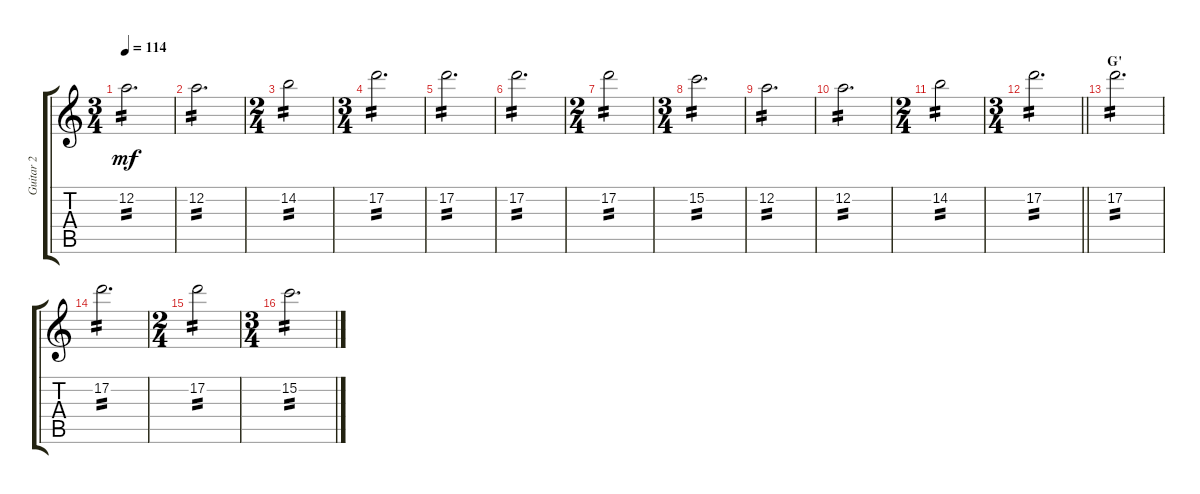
\track ("Guitar 2" "Guitar 2") {instrument overdrivenguitar}
\staff {score tabs}
\tuning (D4 A3 F3 C3 G2 C2) {hide}
\ts (3 4)
\tempo 114
\clef g2
\ks c
12.2.2{d tp 2 dy mf} |
12.2.2{d tp 2} |
\ts (2 4)
14.2.2{tp 2} |
\ts (3 4)
17.2.2{d tp 2} |
17.2.2{d tp 2} |
17.2.2{d tp 2} |
\ts (2 4)
17.2.2{tp 2} |
\ts (3 4)
15.2.2{d tp 2} |
12.2.2{d tp 2} |
12.2.2{d tp 2} |
\ts (2 4)
14.2.2{tp 2} |
\ts (3 4)
\barLineRight lightlight
17.2.2{d tp 2} |
\section ("" "G'")
17.2.2{d tp 2} |
17.2.2{d tp 2} |
\ts (2 4)
17.2.2{tp 2} |
\ts (3 4)
15.2.2{d tp 2}
